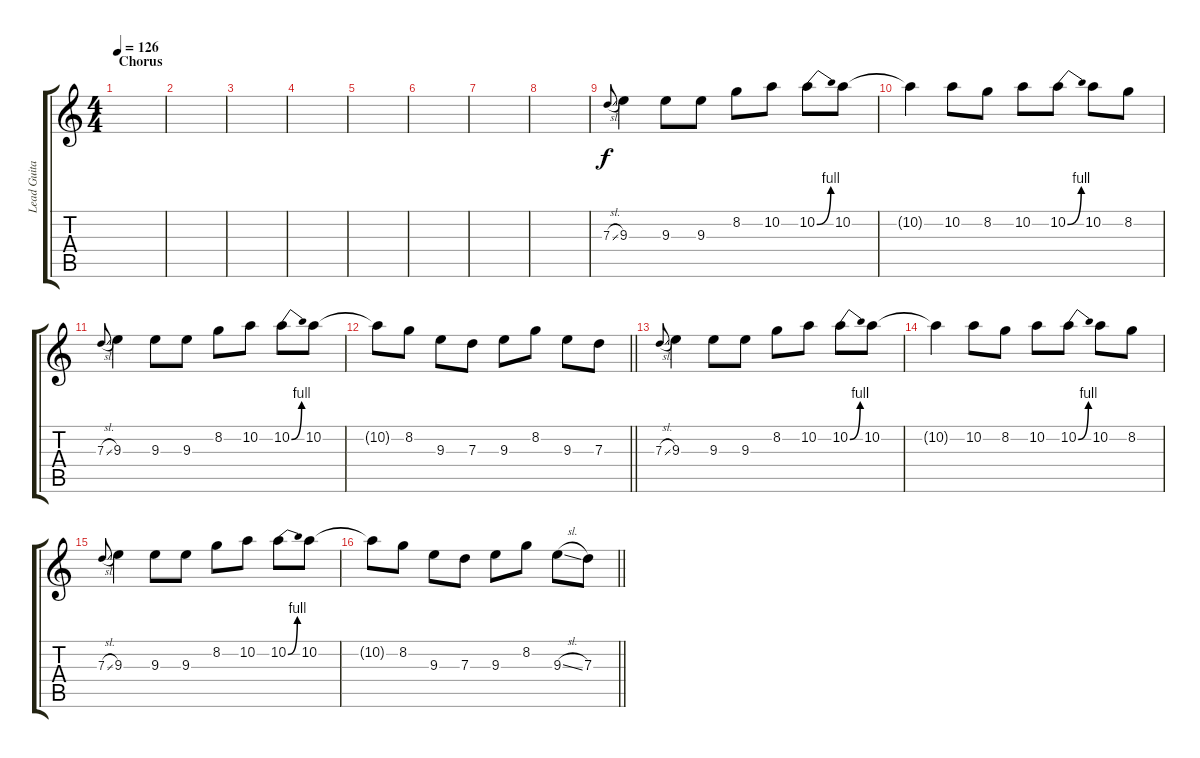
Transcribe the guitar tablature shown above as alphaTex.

\track ("Lead Guitar" "Lead Guita") {instrument distortionguitar}
\staff {score tabs}
\tuning (E4 B3 G3 D3 A2 E2) {hide}
\ts (4 4)
\section ("" "Chorus")
\tempo 126
\clef g2
\ks c
|
|
|
|
|
|
|
|
7.3{sl}.8{gr onbeat} 9.3.4 9.3.8 9.3.8 8.2.8 10.2.8 10.2{be (bend 0 0 60 4)}.8 10.2.8 |
10.2{t}.4 10.2.8 8.2.8 10.2.8 10.2{be (bend 0 0 60 4)}.8 10.2.8 8.2.8 |
7.3{sl}.8{gr onbeat} 9.3.4 9.3.8 9.3.8 8.2.8 10.2.8 10.2{be (bend 0 0 60 4)}.8 10.2.8 |
\barLineRight lightlight
10.2{t}.8 8.2.8 9.3.8 7.3.8 9.3.8 8.2.8 9.3.8 7.3.8 |
7.3{sl}.8{gr onbeat} 9.3.4 9.3.8 9.3.8 8.2.8 10.2.8 10.2{be (bend 0 0 60 4)}.8 10.2.8 |
10.2{t}.4 10.2.8 8.2.8 10.2.8 10.2{be (bend 0 0 60 4)}.8 10.2.8 8.2.8 |
7.3{sl}.8{gr onbeat} 9.3.4 9.3.8 9.3.8 8.2.8 10.2.8 10.2{be (bend 0 0 60 4)}.8 10.2.8 |
\barLineRight lightlight
10.2{t}.8 8.2.8 9.3.8 7.3.8 9.3.8 8.2.8 9.3{sl}.8 7.3.8
